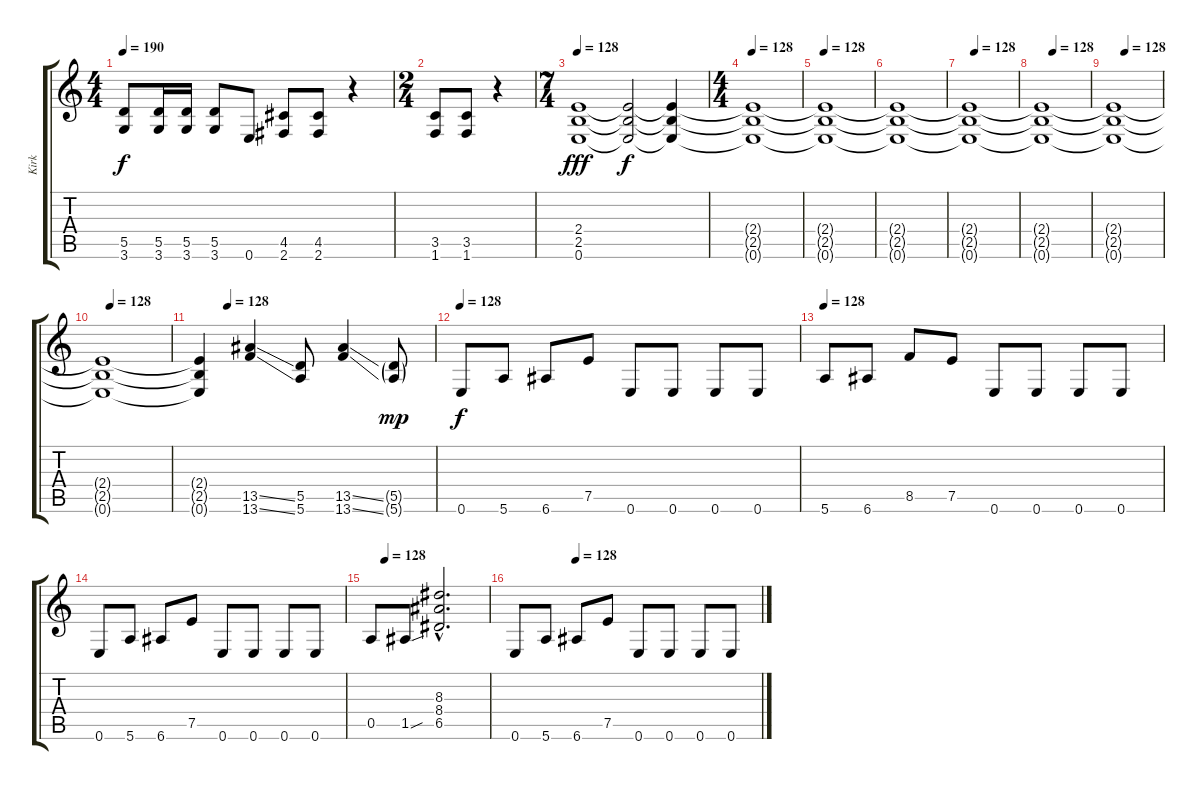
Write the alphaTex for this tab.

\track ("Kirk" "Kirk") {instrument distortionguitar}
\staff {score tabs}
\tuning (E4 B3 G3 D3 A2 E2) {hide}
\ts (4 4)
\tempo 190
\clef g2
\ks c
(5.5 3.6).8{dy f} (5.5 3.6).16 (5.5 3.6).16 (5.5 3.6).8 0.6.8 (4.5 2.6).8 (4.5 2.6).8 r.4 |
\ts (2 4)
(3.5 1.6).8 (3.5 1.6).8 r.4 |
\ts (7 4)
\tempo 128
(2.4 2.5 0.6).1{dy fff volume 10} (2.4{t} 2.5{t} 0.6{t}).2{dy f} (2.4{t} 2.5{t} 0.6{t}).4 |
\ts (4 4)
\tempo 128
(2.4{t} 2.5{t} 0.6{t}).1 |
\tempo 128
(2.4{t} 2.5{t} 0.6{t}).1{volume 8} |
(2.4{t} 2.5{t} 0.6{t}).1 |
\tempo (128 0.125)
(2.4{t} 2.5{t} 0.6{t}).1{volume 5} |
\tempo (128 0.25)
(2.4{t} 2.5{t} 0.6{t}).1 |
\tempo (128 0.25)
(2.4{t} 2.5{t} 0.6{t}).1{volume 3} |
\tempo (128 0.125)
(2.4{t} 2.5{t} 0.6{t}).1 |
\tempo (128 0.125)
(2.4{t} 2.5{t} 0.6{t}).4 (13.5{ss} 13.6{ss}).4{volume 11} (5.5 5.6).8 (13.5{ss} 13.6{ss}).4 (5.5{g} 5.6{g}).8{dy mp} |
\tempo 128
0.6.8{dy f} 5.6.8 6.6.8 7.5.8 0.6.8 0.6.8 0.6.8 0.6.8 |
\tempo 128
5.6.8 6.6.8 8.5.8 7.5.8 0.6.8 0.6.8 0.6.8 0.6.8 |
0.6.8 5.6.8 6.6.8 7.5.8 0.6.8 0.6.8 0.6.8 0.6.8 |
\tempo (128 0.125)
0.5.8 1.5{sou}.8 (8.3{hac} 8.4{hac} 6.5{hac}).2{d} |
\tempo (128 0.25)
0.6.8 5.6.8 6.6.8 7.5.8 0.6.8 0.6.8 0.6.8 0.6.8
